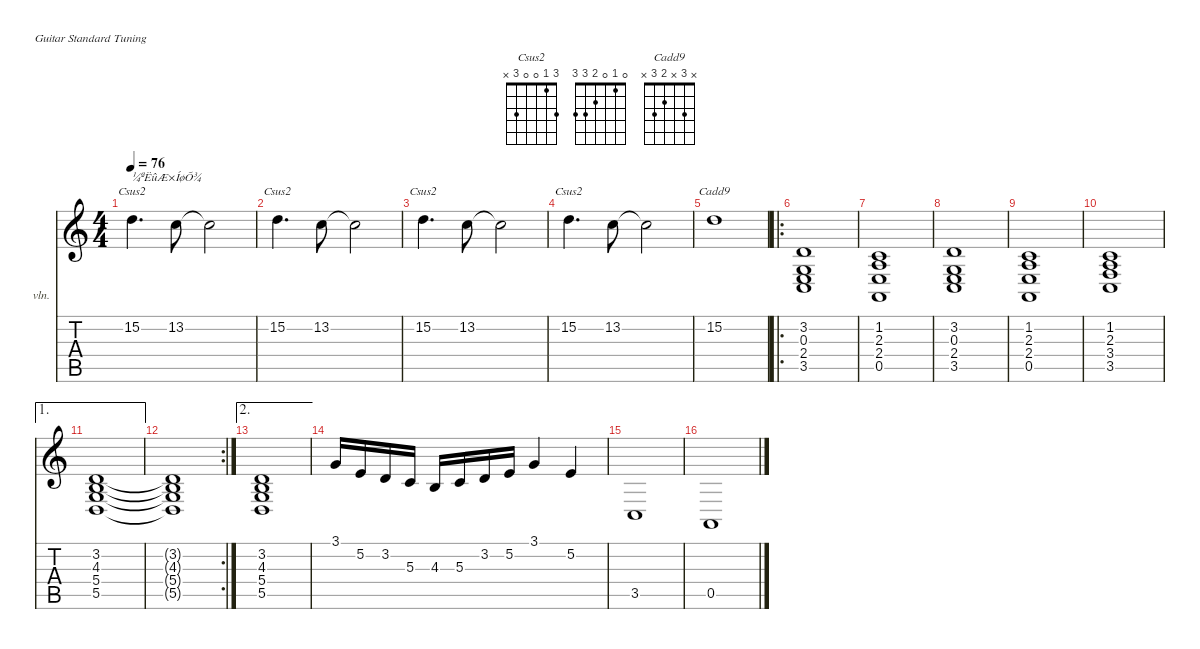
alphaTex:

\defaultSystemsLayout 4
\hideDynamics
\bracketExtendMode nobrackets
\firstSystemTrackNameOrientation horizontal
\otherSystemsTrackNameOrientation horizontal
\track ("¼üÅÌ2" "vln.") {instrument synthstrings1}
\staff {score tabs}
\tuning (E4 B3 G3 D3 A2 E2)
\chord ("Csus2" 3 1 0 0 3 x)
\chord ("" 0 1 0 2 3 3)
\chord ("Cadd9" x 3 x 2 3 x)
\ts (4 4)
\beaming (8 2 2 2 2)
\tempo 76
\clef g2
\ks c
15.2.4{d ch "Csus2" txt "¼ªËûÆ×ÍøÕ¾" dy f instrument synthstrings1} 13.2.8{ch ""} 13.2{t}.2 |
15.2.4{d ch "Csus2"} 13.2.8{ch ""} 13.2{t}.2 |
15.2.4{d ch "Csus2"} 13.2.8{ch ""} 13.2{t}.2 |
15.2.4{d ch "Csus2"} 13.2.8{ch ""} 13.2{t}.2 |
15.2.1{ch "Cadd9"} |
\ro
(3.2 0.3 2.4 3.5).1 |
(1.2 2.3 2.4 0.5).1 |
(3.2 0.3 2.4 3.5).1 |
(1.2 2.3 2.4 0.5).1 |
(1.2 2.3 3.4 3.5).1 |
\ae 1
(3.2 4.3 5.4 5.5).1 |
\rc 2
(3.2{t} 4.3{t} 5.4{t} 5.5{t}).1 |
\ae 2
(3.2 4.3 5.4 5.5).1 |
3.1.16 5.2.16 3.2.16 5.3.16 4.3.16 5.3.16 3.2.16 5.2.16 3.1.4 5.2.4 |
3.5.1 |
0.5.1
